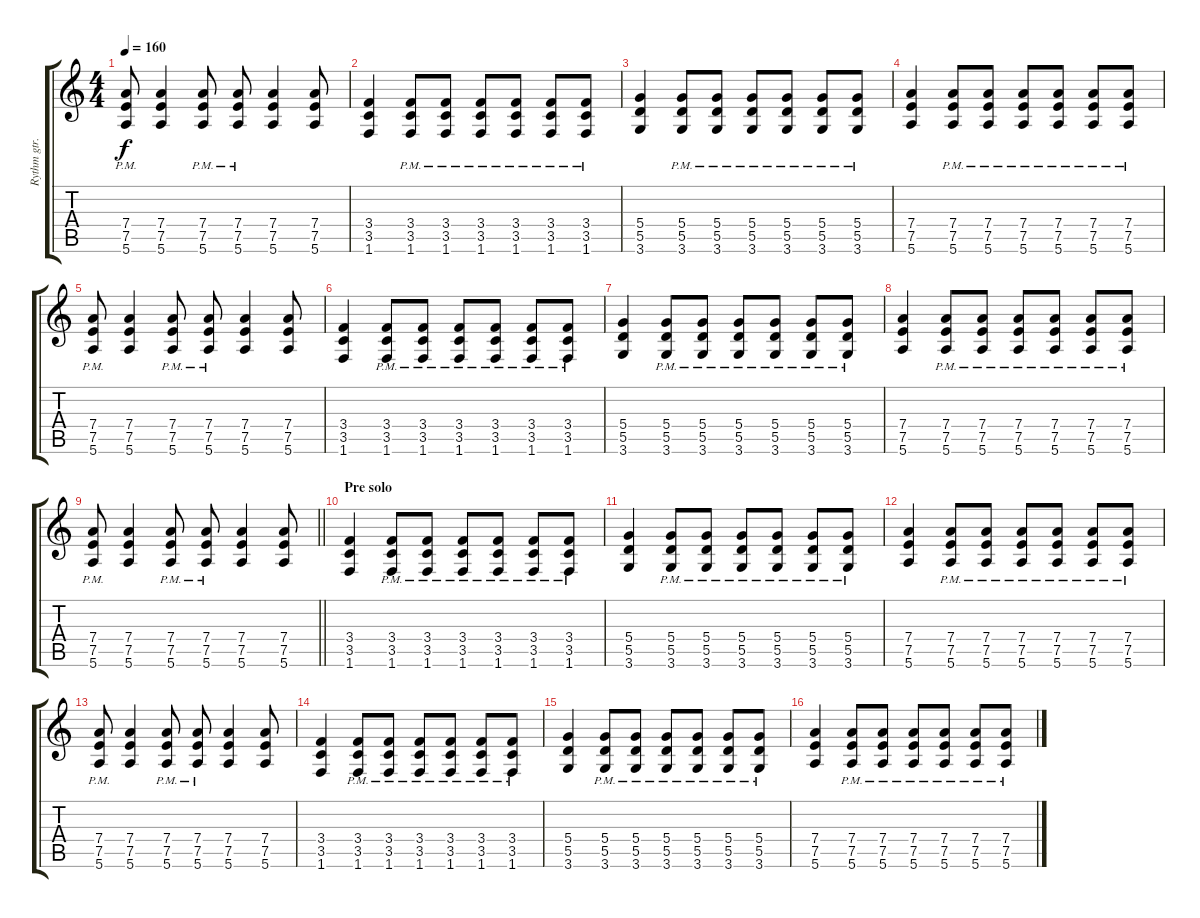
\track ("Rythm gtr." "Rythm gtr.") {instrument distortionguitar}
\staff {score tabs}
\tuning (E4 B3 G3 D3 A2 E2) {hide}
\ts (4 4)
\tempo 160
\clef g2
\ks c
(7.4{pm} 7.5{pm} 5.6{pm}).8{dy f} (7.4 7.5 5.6).4 (7.4{pm} 7.5{pm} 5.6{pm}).8 (7.4{pm} 7.5{pm} 5.6{pm}).8 (7.4 7.5 5.6).4 (7.4 7.5 5.6).8 |
(3.4 3.5 1.6).4 (3.4{pm} 3.5{pm} 1.6{pm}).8 (3.4{pm} 3.5{pm} 1.6{pm}).8 (3.4{pm} 3.5{pm} 1.6{pm}).8 (3.4{pm} 3.5{pm} 1.6{pm}).8 (3.4{pm} 3.5{pm} 1.6{pm}).8 (3.4{pm} 3.5{pm} 1.6{pm}).8 |
(5.4 5.5 3.6).4 (5.4{pm} 5.5{pm} 3.6{pm}).8 (5.4{pm} 5.5{pm} 3.6{pm}).8 (5.4{pm} 5.5{pm} 3.6{pm}).8 (5.4{pm} 5.5{pm} 3.6{pm}).8 (5.4{pm} 5.5{pm} 3.6{pm}).8 (5.4{pm} 5.5{pm} 3.6{pm}).8 |
(7.4 7.5 5.6).4 (7.4{pm} 7.5{pm} 5.6{pm}).8 (7.4{pm} 7.5{pm} 5.6{pm}).8 (7.4{pm} 7.5{pm} 5.6{pm}).8 (7.4{pm} 7.5{pm} 5.6{pm}).8 (7.4{pm} 7.5{pm} 5.6{pm}).8 (7.4{pm} 7.5{pm} 5.6{pm}).8 |
(7.4{pm} 7.5{pm} 5.6{pm}).8 (7.4 7.5 5.6).4 (7.4{pm} 7.5{pm} 5.6{pm}).8 (7.4{pm} 7.5{pm} 5.6{pm}).8 (7.4 7.5 5.6).4 (7.4 7.5 5.6).8 |
(3.4 3.5 1.6).4 (3.4{pm} 3.5{pm} 1.6{pm}).8 (3.4{pm} 3.5{pm} 1.6{pm}).8 (3.4{pm} 3.5{pm} 1.6{pm}).8 (3.4{pm} 3.5{pm} 1.6{pm}).8 (3.4{pm} 3.5{pm} 1.6{pm}).8 (3.4{pm} 3.5{pm} 1.6{pm}).8 |
(5.4 5.5 3.6).4 (5.4{pm} 5.5{pm} 3.6{pm}).8 (5.4{pm} 5.5{pm} 3.6{pm}).8 (5.4{pm} 5.5{pm} 3.6{pm}).8 (5.4{pm} 5.5{pm} 3.6{pm}).8 (5.4{pm} 5.5{pm} 3.6{pm}).8 (5.4{pm} 5.5{pm} 3.6{pm}).8 |
(7.4 7.5 5.6).4 (7.4{pm} 7.5{pm} 5.6{pm}).8 (7.4{pm} 7.5{pm} 5.6{pm}).8 (7.4{pm} 7.5{pm} 5.6{pm}).8 (7.4{pm} 7.5{pm} 5.6{pm}).8 (7.4{pm} 7.5{pm} 5.6{pm}).8 (7.4{pm} 7.5{pm} 5.6{pm}).8 |
\barLineRight lightlight
(7.4{pm} 7.5{pm} 5.6{pm}).8 (7.4 7.5 5.6).4 (7.4{pm} 7.5{pm} 5.6{pm}).8 (7.4{pm} 7.5{pm} 5.6{pm}).8 (7.4 7.5 5.6).4 (7.4 7.5 5.6).8 |
\section ("" "Pre solo")
(3.4 3.5 1.6).4 (3.4{pm} 3.5{pm} 1.6{pm}).8 (3.4{pm} 3.5{pm} 1.6{pm}).8 (3.4{pm} 3.5{pm} 1.6{pm}).8 (3.4{pm} 3.5{pm} 1.6{pm}).8 (3.4{pm} 3.5{pm} 1.6{pm}).8 (3.4{pm} 3.5{pm} 1.6{pm}).8 |
(5.4 5.5 3.6).4 (5.4{pm} 5.5{pm} 3.6{pm}).8 (5.4{pm} 5.5{pm} 3.6{pm}).8 (5.4{pm} 5.5{pm} 3.6{pm}).8 (5.4{pm} 5.5{pm} 3.6{pm}).8 (5.4{pm} 5.5{pm} 3.6{pm}).8 (5.4{pm} 5.5{pm} 3.6{pm}).8 |
(7.4 7.5 5.6).4 (7.4{pm} 7.5{pm} 5.6{pm}).8 (7.4{pm} 7.5{pm} 5.6{pm}).8 (7.4{pm} 7.5{pm} 5.6{pm}).8 (7.4{pm} 7.5{pm} 5.6{pm}).8 (7.4{pm} 7.5{pm} 5.6{pm}).8 (7.4{pm} 7.5{pm} 5.6{pm}).8 |
(7.4{pm} 7.5{pm} 5.6{pm}).8 (7.4 7.5 5.6).4 (7.4{pm} 7.5{pm} 5.6{pm}).8 (7.4{pm} 7.5{pm} 5.6{pm}).8 (7.4 7.5 5.6).4 (7.4 7.5 5.6).8 |
(3.4 3.5 1.6).4 (3.4{pm} 3.5{pm} 1.6{pm}).8 (3.4{pm} 3.5{pm} 1.6{pm}).8 (3.4{pm} 3.5{pm} 1.6{pm}).8 (3.4{pm} 3.5{pm} 1.6{pm}).8 (3.4{pm} 3.5{pm} 1.6{pm}).8 (3.4{pm} 3.5{pm} 1.6{pm}).8 |
(5.4 5.5 3.6).4 (5.4{pm} 5.5{pm} 3.6{pm}).8 (5.4{pm} 5.5{pm} 3.6{pm}).8 (5.4{pm} 5.5{pm} 3.6{pm}).8 (5.4{pm} 5.5{pm} 3.6{pm}).8 (5.4{pm} 5.5{pm} 3.6{pm}).8 (5.4{pm} 5.5{pm} 3.6{pm}).8 |
(7.4 7.5 5.6).4 (7.4{pm} 7.5{pm} 5.6{pm}).8 (7.4{pm} 7.5{pm} 5.6{pm}).8 (7.4{pm} 7.5{pm} 5.6{pm}).8 (7.4{pm} 7.5{pm} 5.6{pm}).8 (7.4{pm} 7.5{pm} 5.6{pm}).8 (7.4{pm} 7.5{pm} 5.6{pm}).8
